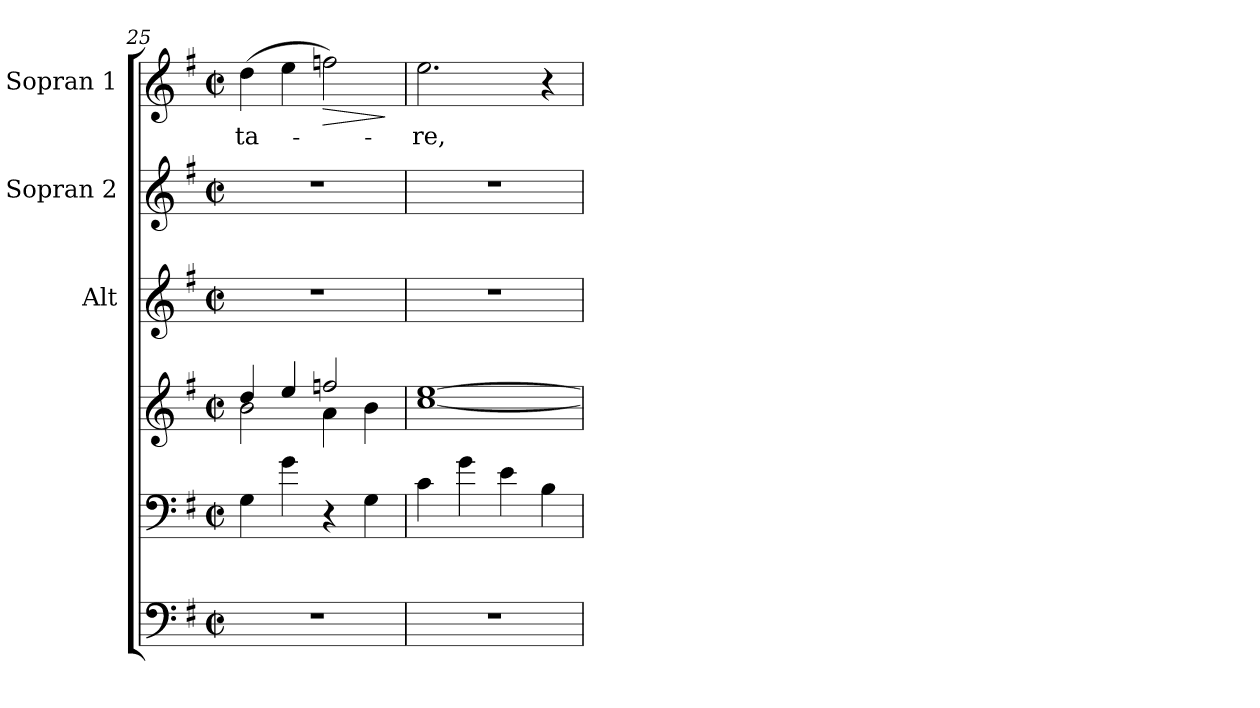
**kern	**kern	**kern	**kern	**kern	**kern	**text	**dynam
*part5	*part4	*part4	*part3	*part2	*part1	*part1	*part1
*staff6	*staff5	*staff4	*staff3	*staff2	*staff1	*staff1	*staff1
*	*	*	*I"Alt	*I"Sopran 2	*I"Sopran 1	*	*
*	*	*	*I'A.	*I'S. 2	*I'S. 1	*	*
*clefF4	*clefF4	*clefG2	*clefG2	*clefG2	*clefG2	*	*
*k[f#]	*k[f#]	*k[f#]	*k[f#]	*k[f#]	*k[f#]	*	*
*G:	*G:	*G:	*G:	*G:	*G:	*	*
*M2/2	*M2/2	*M2/2	*M2/2	*M2/2	*M2/2	*	*
*met(c|)	*met(c|)	*met(c|)	*met(c|)	*met(c|)	*met(c|)	*	*
=25	=25	=25	=25	=25	=25	=25	=25
*	*	*^	*	*	*	*	*
!	!	!	!	!	!	!	!LO:LY:b	!
1r	4G\	4dd/	2b\	1r	1r	(>4dd\	-ta-	.
.	4g\	4ee/	.	.	.	4ee\	.	.
!	!	!	!	!	!	!	!	!LO:HP:b
.	4r	2ffn/	4a\	.	.	2ffn\)	.	>
.	4G\	.	4b\	.	.	.	.	.
*	*	*v	*v	*	*	*	*	*
.	.	.	.	.	.	.	]
=26	=26	=26	=26	=26	=26	=26	=26
!	!	!	!	!	!	!LO:LY:b	!
1r	4c\	[1cc [1ee	1r	1r	2.ee\	-re,	.
.	4g\	.	.	.	.	.	.
.	4e\	.	.	.	.	.	.
.	4B\	.	.	.	4r	.	.
=	=	=	=	=	=	=	=
*-	*-	*-	*-	*-	*-	*-	*-
